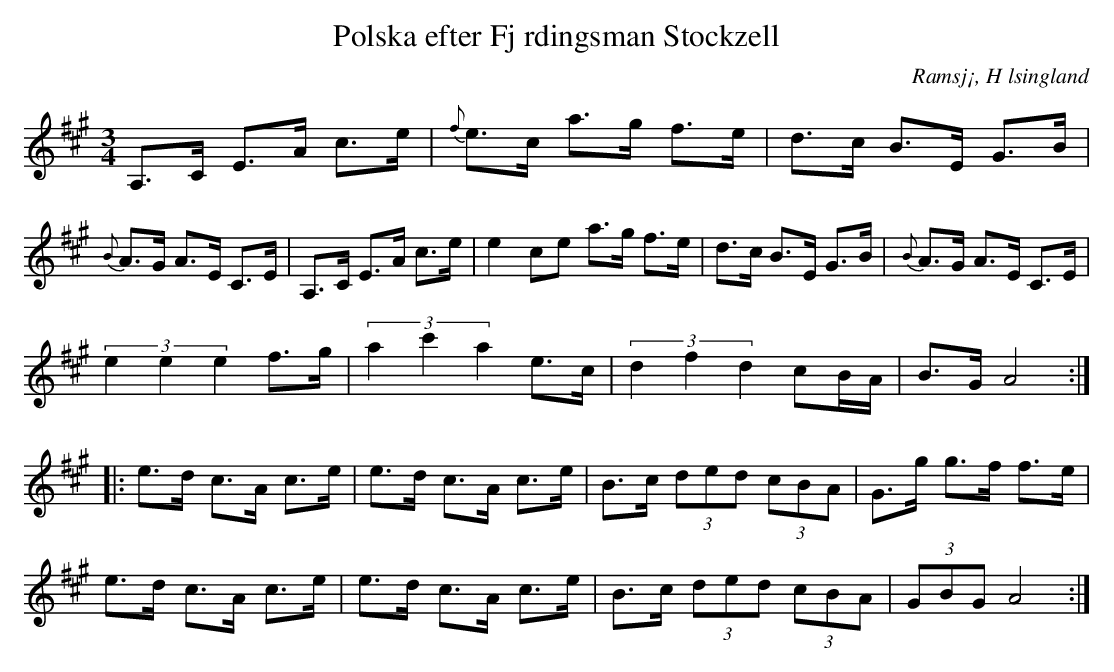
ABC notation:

X:1
T:Polska efter Fj rdingsman Stockzell
O: Ramsj¡, H lsingland
M:3/4
L:1/8
K:A
A,>C E>A c>e|{f}e>c a>g f>e| d>c B>E G>B |{B}A>G A>E C>E|A,>C E>A c>e|e2ce a>g f>e| d>c B>E G>B |{B}A>G A>E C>E|
(3e2 e2 e2 f>g | (3a2 c'2 a2 e>c | (3d2 f2 d2 cB/A/ | B>G A4 :|
|: e>d c>A c>e | e>d c>A c>e | B>c (3ded (3cBA | G>g g>f f>e |
e>d c>A c>e | e>d c>A c>e | B>c (3ded (3cBA | (3GBG A4 :|]
